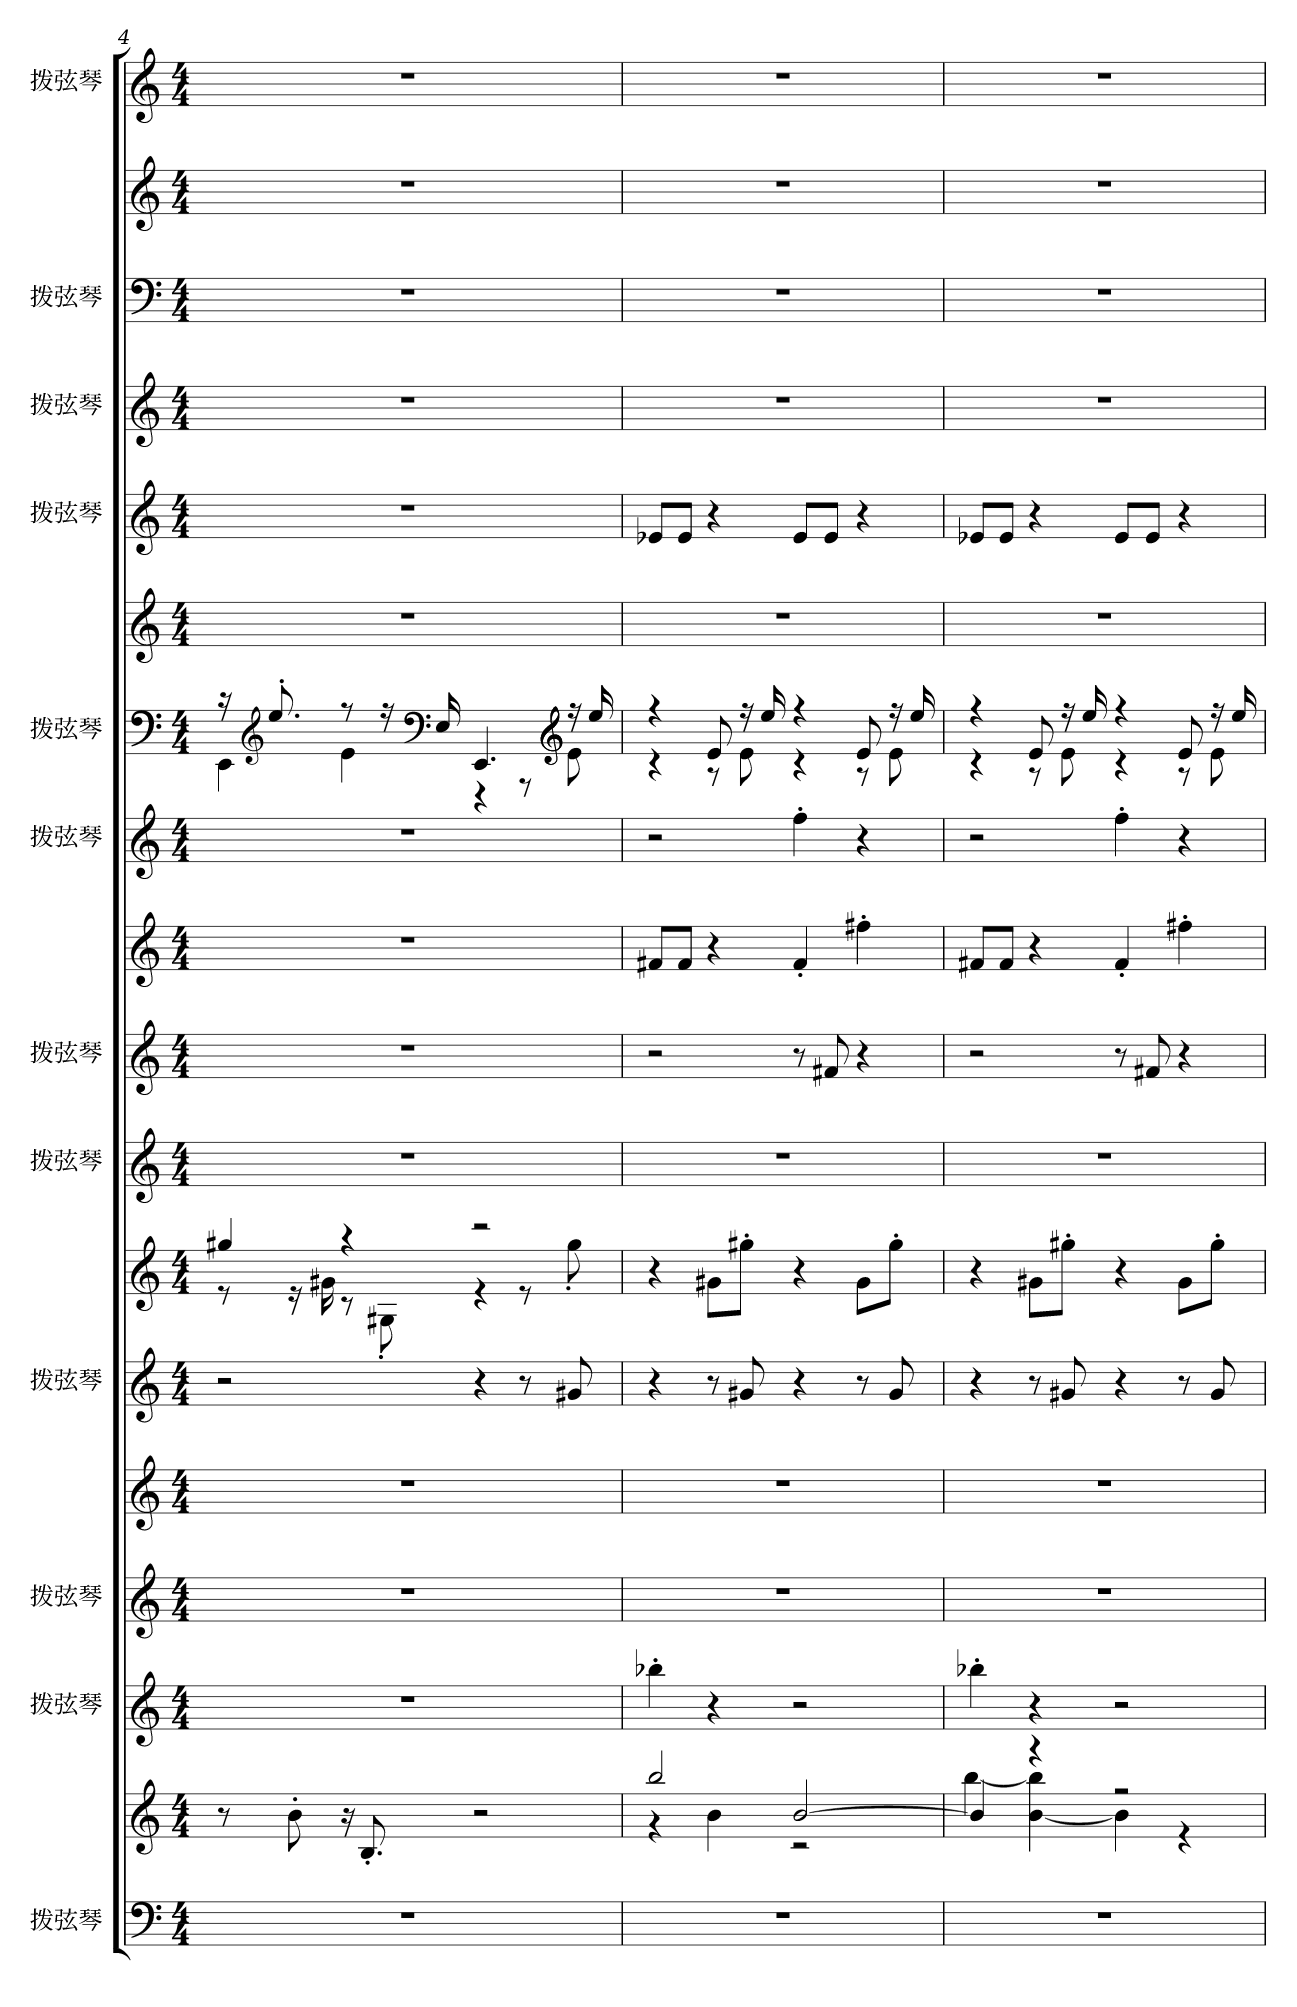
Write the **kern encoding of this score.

**kern	**kern	**kern	**kern	**kern	**kern	**kern	**kern	**kern	**kern	**kern	**kern	**kern	**kern	**kern	**kern	**kern	**kern
*part12	*part12	*part11	*part10	*part10	*part9	*part9	*part8	*part7	*part7	*part6	*part5	*part5	*part4	*part3	*part2	*part2	*part1
*staff18	*staff17	*staff16	*staff15	*staff14	*staff13	*staff12	*staff11	*staff10	*staff9	*staff8	*staff7	*staff6	*staff5	*staff4	*staff3	*staff2	*staff1
*I"拨弦琴	*	*I"拨弦琴	*I"拨弦琴	*	*I"拨弦琴	*	*I"拨弦琴	*I"拨弦琴	*	*I"拨弦琴	*I"拨弦琴	*	*I"拨弦琴	*I"拨弦琴	*I"拨弦琴	*	*I"拨弦琴
*clefF4	*clefG2	*clefG2	*clefG2	*clefG2	*clefG2	*clefG2	*clefG2	*clefG2	*clefG2	*clefG2	*clefF4	*clefG2	*clefG2	*clefG2	*clefF4	*clefG2	*clefG2
*k[]	*k[]	*k[]	*k[]	*k[]	*k[]	*k[]	*k[]	*k[]	*k[]	*k[]	*k[]	*k[]	*k[]	*k[]	*k[]	*k[]	*k[]
*M4/4	*M4/4	*M4/4	*M4/4	*M4/4	*M4/4	*M4/4	*M4/4	*M4/4	*M4/4	*M4/4	*M4/4	*M4/4	*M4/4	*M4/4	*M4/4	*M4/4	*M4/4
=4	=4	=4	=4	=4	=4	=4	=4	=4	=4	=4	=4	=4	=4	=4	=4	=4	=4
*	*	*	*	*	*	*^	*	*	*	*	*^	*	*	*	*	*	*
1r	8r	1r	1r	1r	2r	4gg#X/	8r	1r	1r	1r	1r	16r	4EE\	1r	1r	1r	1r	1r	1r
*	*	*	*	*	*	*	*	*	*	*	*	*clefG2	*	*	*	*	*	*	*
.	.	.	.	.	.	.	.	.	.	.	.	8.ee'/	.	.	.	.	.	.	.
.	8b'\	.	.	.	.	.	16r	.	.	.	.	.	.	.	.	.	.	.	.
.	.	.	.	.	.	.	16g#X\	.	.	.	.	.	.	.	.	.	.	.	.
.	16r	.	.	.	.	4r	8r	.	.	.	.	8r	4e\	.	.	.	.	.	.
.	8.B'/	.	.	.	.	.	.	.	.	.	.	.	.	.	.	.	.	.	.
.	.	.	.	.	.	.	8G#X'\	.	.	.	.	16r	.	.	.	.	.	.	.
*	*	*	*	*	*	*	*	*	*	*	*	*clefF4	*	*	*	*	*	*	*
.	.	.	.	.	.	.	.	.	.	.	.	16E/	.	.	.	.	.	.	.
.	2r	.	.	.	4r	2r	4r	.	.	.	.	4.EE/	4r	.	.	.	.	.	.
.	.	.	.	.	8r	.	8r	.	.	.	.	.	8r	.	.	.	.	.	.
*	*	*	*	*	*	*	*	*	*	*	*	*clefG2	*	*	*	*	*	*	*
.	.	.	.	.	8g#X/	.	8gg#'\	.	.	.	.	16r	8e\	.	.	.	.	.	.
.	.	.	.	.	.	.	.	.	.	.	.	16ee/	.	.	.	.	.	.	.
*	*	*	*	*	*	*v	*v	*	*	*	*	*	*	*	*	*	*	*	*
!!LO:PB:g=z
=5	=5	=5	=5	=5	=5	=5	=5	=5	=5	=5	=5	=5	=5	=5	=5	=5	=5	=5
*	*^	*	*	*	*	*	*	*	*	*	*	*	*	*	*	*	*	*
1r	2bb/	4r	4bb-X'\	1r	1r	4r	4r	1r	2r	8f#X/L	2r	4r	4r	1r	8e-X/L	1r	1r	1r	1r
.	.	.	.	.	.	.	.	.	.	8f#/J	.	.	.	.	8e-/J	.	.	.	.
.	.	4b\	4r	.	.	8r	8g#X\L	.	.	4r	.	8e/	8r	.	4r	.	.	.	.
.	.	.	.	.	.	8g#X/	8gg#X'\J	.	.	.	.	16r	8e\	.	.	.	.	.	.
.	.	.	.	.	.	.	.	.	.	.	.	16ee/	.	.	.	.	.	.	.
.	[2b/	2r	2r	.	.	4r	4r	.	8r	4f#'/	4ff'\	4r	4r	.	8e-/L	.	.	.	.
.	.	.	.	.	.	.	.	.	8f#X/	.	.	.	.	.	8e-/J	.	.	.	.
.	.	.	.	.	.	8r	8g#\L	.	4r	4ff#X'\	4r	8e/	8r	.	4r	.	.	.	.
.	.	.	.	.	.	8g#/	8gg#'\J	.	.	.	.	16r	8e\	.	.	.	.	.	.
.	.	.	.	.	.	.	.	.	.	.	.	16ee/	.	.	.	.	.	.	.
=6	=6	=6	=6	=6	=6	=6	=6	=6	=6	=6	=6	=6	=6	=6	=6	=6	=6	=6	=6
1r	4b/]	[4bb\	4bb-X'\	1r	1r	4r	4r	1r	2r	8f#X/L	2r	4r	4r	1r	8e-X/L	1r	1r	1r	1r
.	.	.	.	.	.	.	.	.	.	8f#/J	.	.	.	.	8e-/J	.	.	.	.
.	4r	[4b\ 4bb\]	4r	.	.	8r	8g#X\L	.	.	4r	.	8e/	8r	.	4r	.	.	.	.
.	.	.	.	.	.	8g#X/	8gg#X'\J	.	.	.	.	16r	8e\	.	.	.	.	.	.
.	.	.	.	.	.	.	.	.	.	.	.	16ee/	.	.	.	.	.	.	.
.	2r	4b\]	2r	.	.	4r	4r	.	8r	4f#'/	4ff'\	4r	4r	.	8e-/L	.	.	.	.
.	.	.	.	.	.	.	.	.	8f#X/	.	.	.	.	.	8e-/J	.	.	.	.
.	.	4r	.	.	.	8r	8g#\L	.	4r	4ff#X'\	4r	8e/	8r	.	4r	.	.	.	.
.	.	.	.	.	.	8g#/	8gg#'\J	.	.	.	.	16r	8e\	.	.	.	.	.	.
.	.	.	.	.	.	.	.	.	.	.	.	16ee/	.	.	.	.	.	.	.
*	*v	*v	*	*	*	*	*	*	*	*	*	*v	*v	*	*	*	*	*	*
=	=	=	=	=	=	=	=	=	=	=	=	=	=	=	=	=	=
*-	*-	*-	*-	*-	*-	*-	*-	*-	*-	*-	*-	*-	*-	*-	*-	*-	*-
